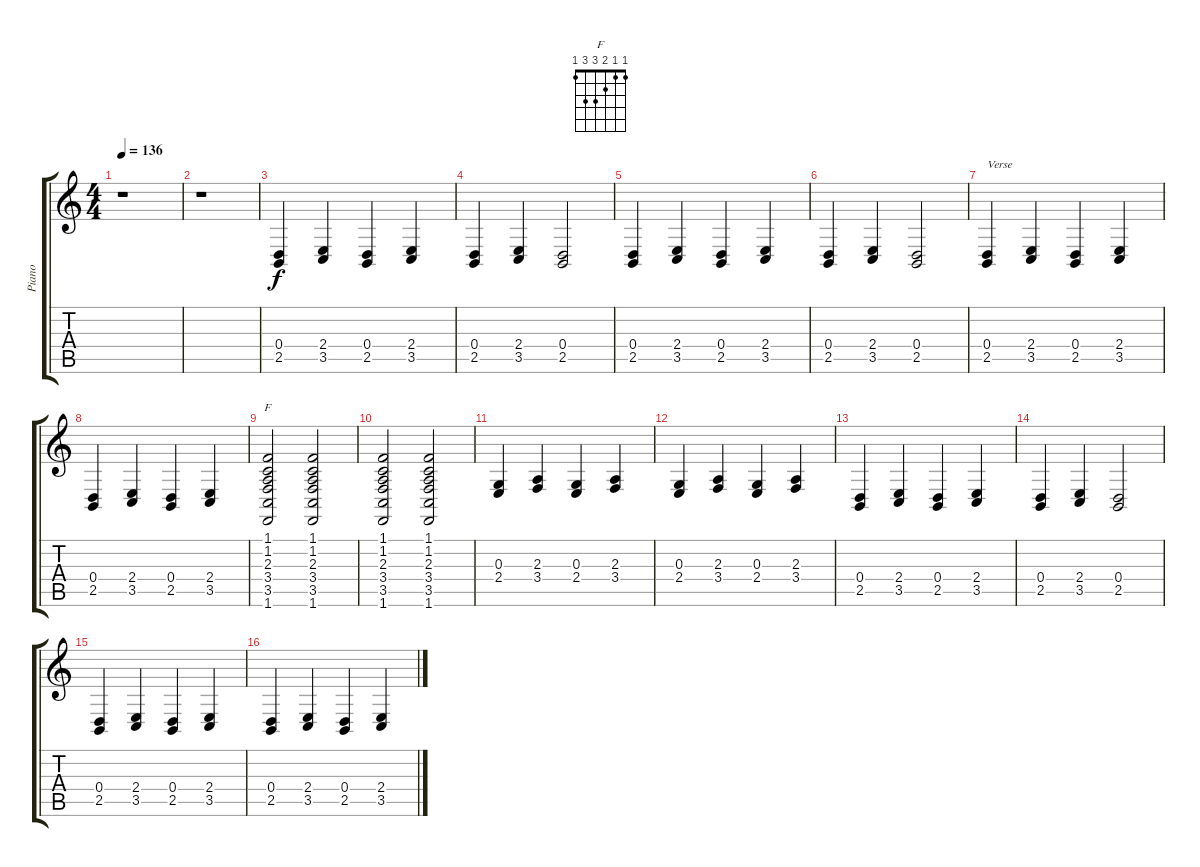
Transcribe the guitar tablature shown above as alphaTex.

\track ("Piano" "Piano") {instrument acousticgrandpiano}
\staff {score tabs}
\tuning (E4 B3 G3 D3 A2 E2) {hide}
\chord ("F" 1 1 2 3 3 1)
\ts (4 4)
\tempo 136
\clef g2
\ks c
r.1{dy f instrument acousticgrandpiano} |
r.1 |
(0.4 2.5).4 (2.4 3.5).4 (0.4 2.5).4 (2.4 3.5).4 |
(0.4 2.5).4 (2.4 3.5).4 (0.4 2.5).2 |
(0.4 2.5).4 (2.4 3.5).4 (0.4 2.5).4 (2.4 3.5).4 |
(0.4 2.5).4 (2.4 3.5).4 (0.4 2.5).2 |
(0.4 2.5).4{txt "Verse"} (2.4 3.5).4 (0.4 2.5).4 (2.4 3.5).4 |
(0.4 2.5).4 (2.4 3.5).4 (0.4 2.5).4 (2.4 3.5).4 |
(1.1 1.2 2.3 3.4 3.5 1.6).2{ch "F"} (1.1 1.2 2.3 3.4 3.5 1.6).2 |
(1.1 1.2 2.3 3.4 3.5 1.6).2 (1.1 1.2 2.3 3.4 3.5 1.6).2 |
(0.3 2.4).4 (2.3 3.4).4 (0.3 2.4).4 (2.3 3.4).4 |
(0.3 2.4).4 (2.3 3.4).4 (0.3 2.4).4 (2.3 3.4).4 |
(0.4 2.5).4 (2.4 3.5).4 (0.4 2.5).4 (2.4 3.5).4 |
(0.4 2.5).4 (2.4 3.5).4 (0.4 2.5).2 |
(0.4 2.5).4 (2.4 3.5).4 (0.4 2.5).4 (2.4 3.5).4 |
(0.4 2.5).4 (2.4 3.5).4 (0.4 2.5).4 (2.4 3.5).4
